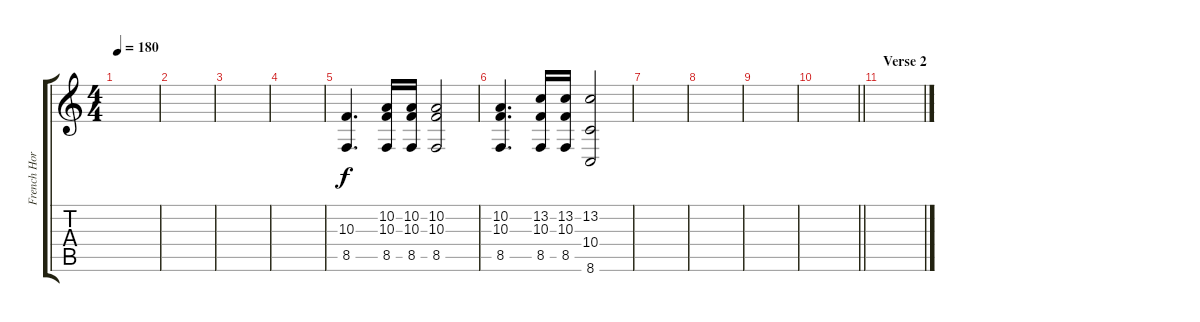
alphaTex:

\track ("French Horn" "French Hor") {instrument frenchhorn}
\staff {score tabs}
\tuning (E4 B3 G3 D3 A2 E2) {hide}
\ts (4 4)
\tempo 180
\clef g2
\ks c
|
|
|
|
(10.3 8.5).4{d} (10.2 10.3 8.5).16 (10.2 10.3 8.5).16 (10.2 10.3 8.5).2 |
(10.2 10.3 8.5).4{d} (13.2 10.3 8.5).16 (13.2 10.3 8.5).16 (13.2 10.4 8.6).2 |
|
|
|
\barLineRight lightlight
|
\section ("" "Verse 2")
